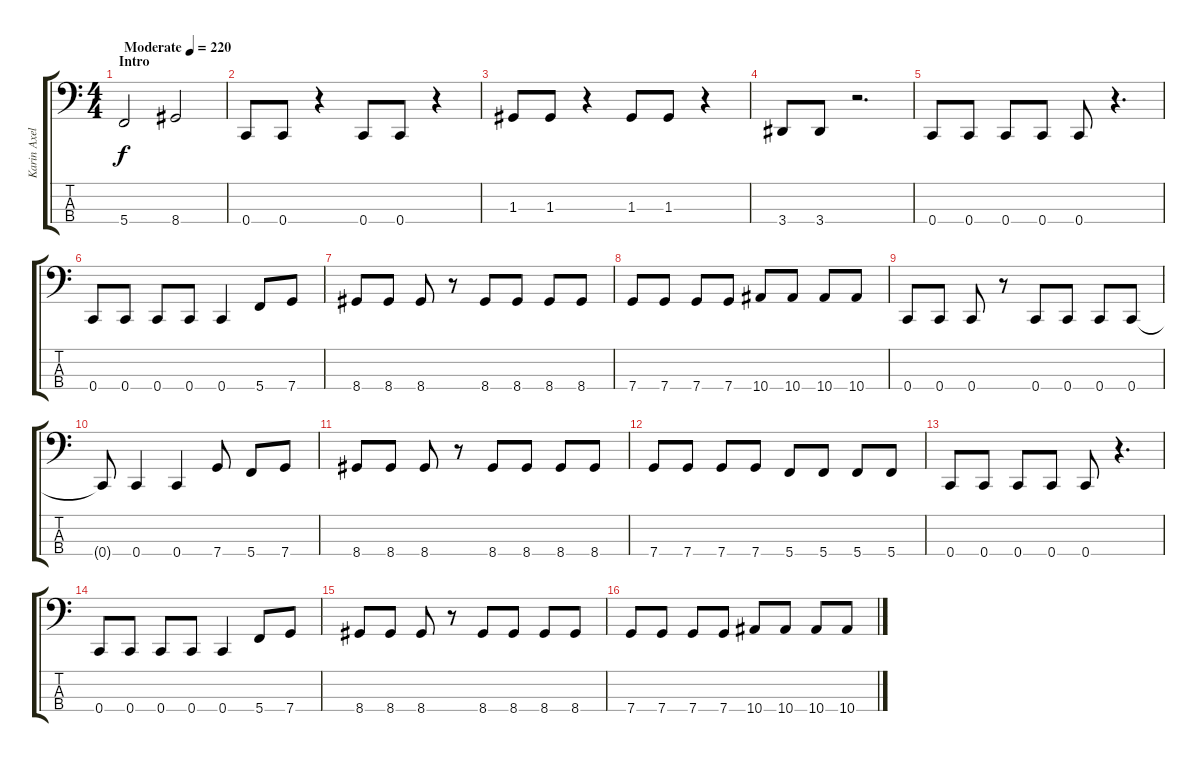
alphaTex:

\track ("Karin Axelsson" "Karin Axel") {instrument electricbasspick}
\staff {score tabs}
\tuning (F2 C2 G1 C1) {hide}
\ts (4 4)
\section ("" "Intro")
\tempo (220 "Moderate")
\clef f4
\ks c
5.4.2{dy f instrument electricbasspick} 8.4.2 |
0.4.8 0.4.8 r.4 0.4.8 0.4.8 r.4 |
1.3.8 1.3.8 r.4 1.3.8 1.3.8 r.4 |
3.4.8 3.4.8 r.2{d} |
0.4.8 0.4.8 0.4.8 0.4.8 0.4.8 r.4{d} |
0.4.8 0.4.8 0.4.8 0.4.8 0.4.4 5.4.8 7.4.8 |
8.4.8 8.4.8 8.4.8 r.8 8.4.8 8.4.8 8.4.8 8.4.8 |
7.4.8 7.4.8 7.4.8 7.4.8 10.4.8 10.4.8 10.4.8 10.4.8 |
0.4.8 0.4.8 0.4.8 r.8 0.4.8 0.4.8 0.4.8 0.4.8 |
0.4{t}.8 0.4.4 0.4.4 7.4.8 5.4.8 7.4.8 |
8.4.8 8.4.8 8.4.8 r.8 8.4.8 8.4.8 8.4.8 8.4.8 |
7.4.8 7.4.8 7.4.8 7.4.8 5.4.8 5.4.8 5.4.8 5.4.8 |
0.4.8 0.4.8 0.4.8 0.4.8 0.4.8 r.4{d} |
0.4.8 0.4.8 0.4.8 0.4.8 0.4.4 5.4.8 7.4.8 |
8.4.8 8.4.8 8.4.8 r.8 8.4.8 8.4.8 8.4.8 8.4.8 |
7.4.8 7.4.8 7.4.8 7.4.8 10.4.8 10.4.8 10.4.8 10.4.8
